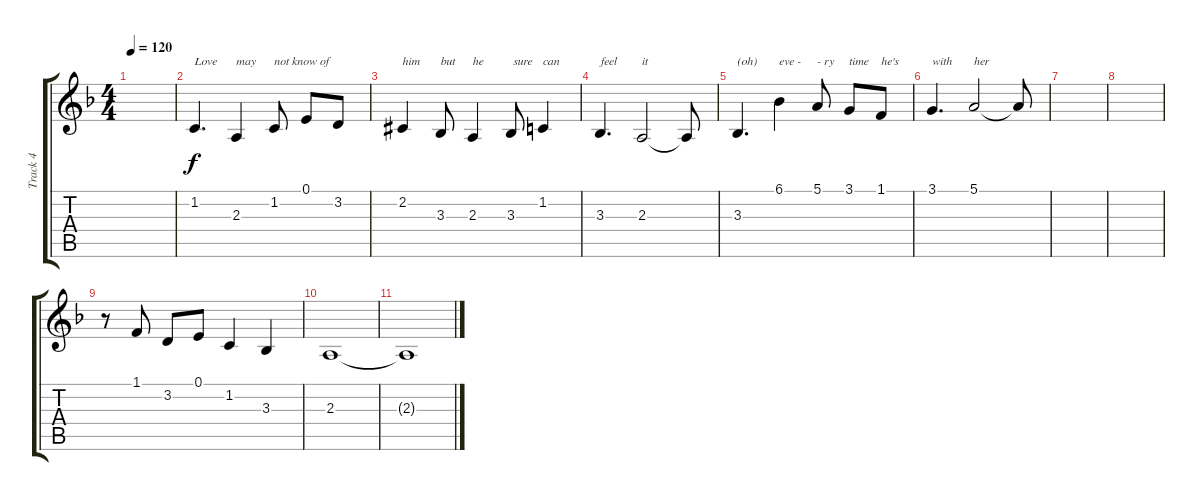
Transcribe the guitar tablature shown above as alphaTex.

\track ("Track 4" "Track 4") {instrument voiceoohs}
\staff {score tabs}
\tuning (E4 B3 G3 D3 A2 E2) {hide}
\ts (4 4)
\tempo 120
\clef g2
\ks f
|
1.2.4{d txt "Love"} 2.3.4{txt "may"} 1.2.8{txt "not know of"} 0.1.8 3.2.8 |
2.2{acc #}.4{txt "him"} 3.3.8{txt "but"} 2.3.4{txt "he          sure"} 3.3.8 1.2.4{txt "can"} |
3.3.4{d txt "feel"} 2.3.2{txt "it"} 2.3{t}.8 |
3.3.4{d txt "(oh)"} 6.1.4{txt "eve -"} 5.1.8{txt "- ry"} 3.1.8{txt "time"} 1.1.8{txt "he's"} |
3.1.4{d txt "with"} 5.1.2{txt "her"} 5.1{t}.8 |
|
|
r.8 1.1.8 3.2.8 0.1.8 1.2.4 3.3.4 |
2.3.1 |
2.3{t}.1
